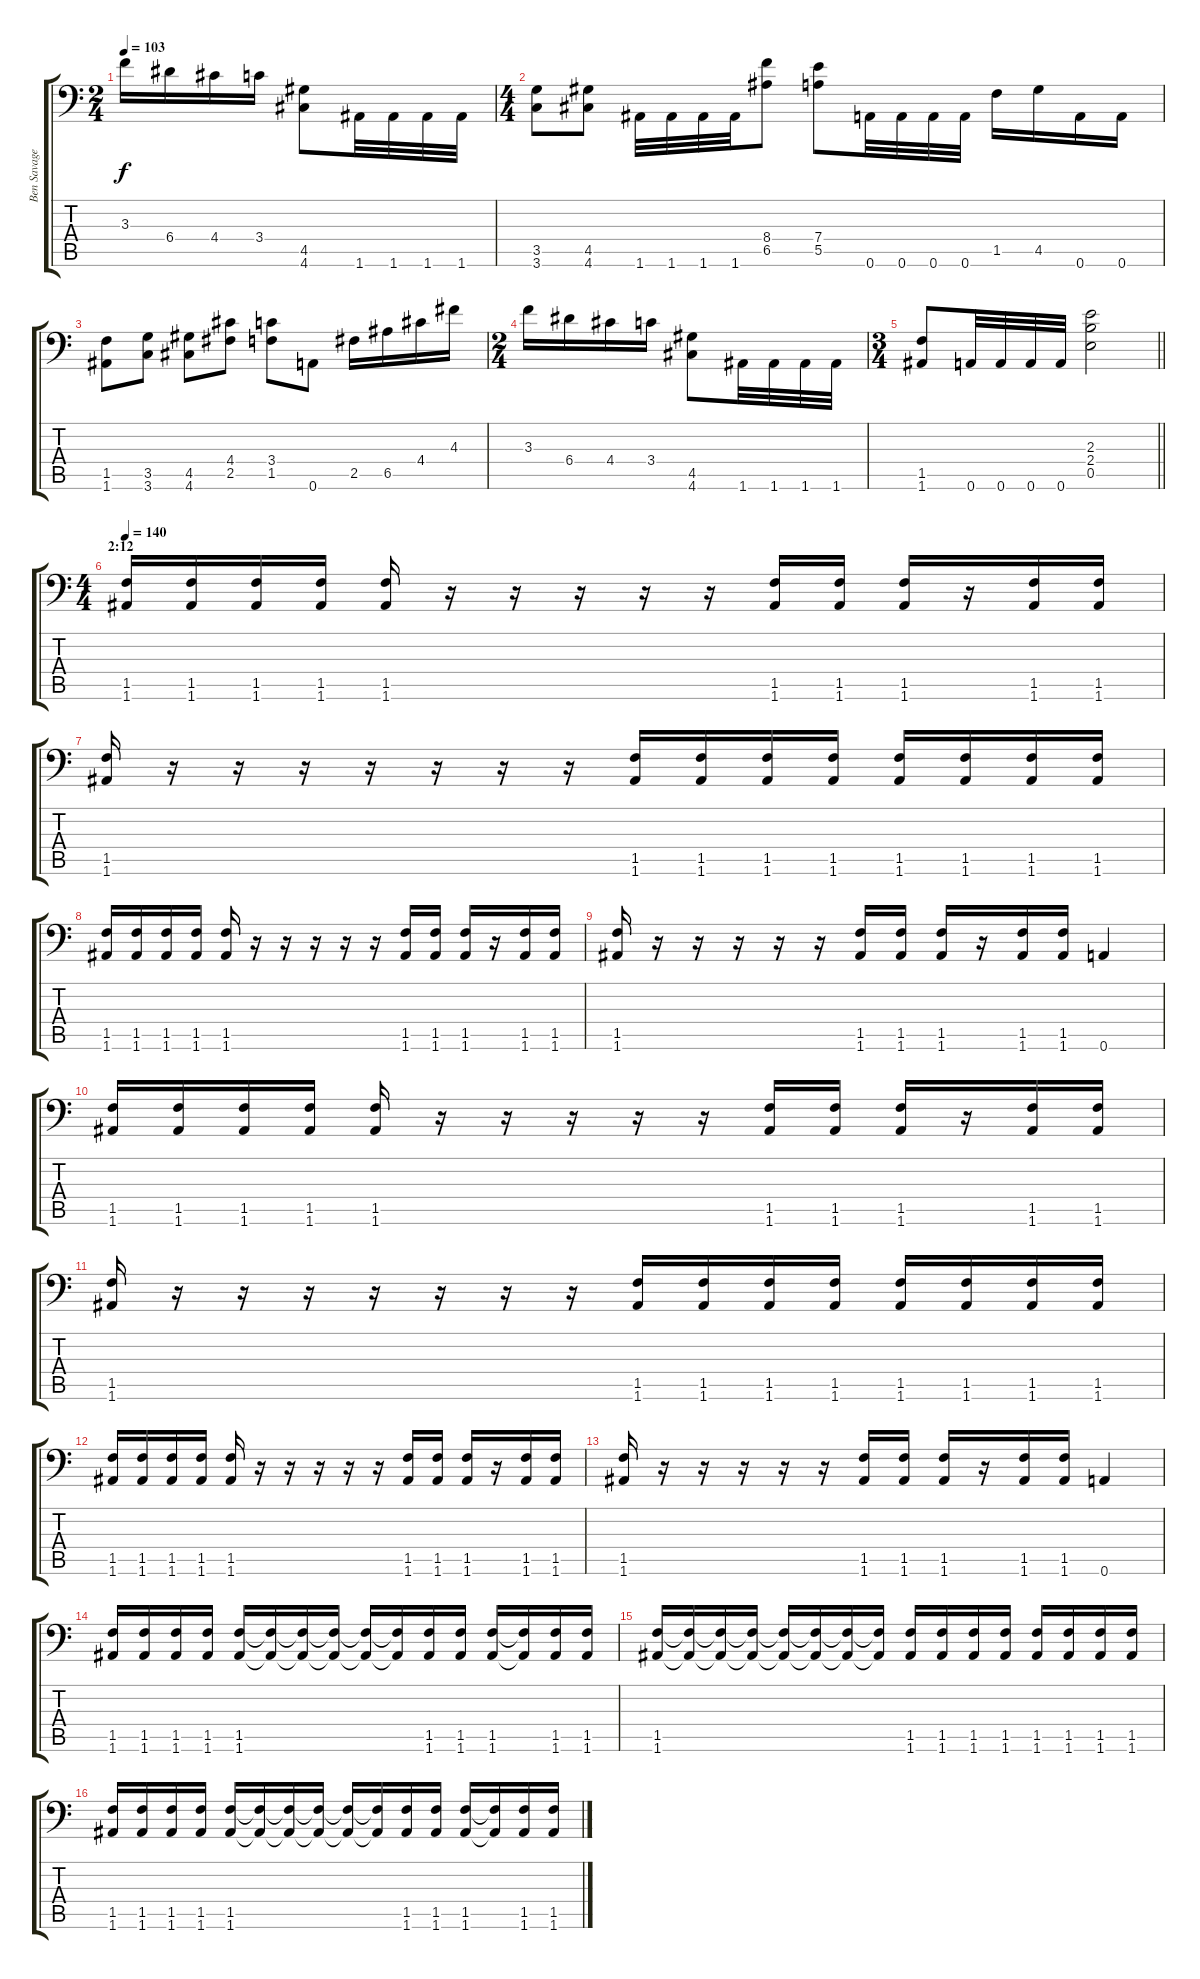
\track ("Ben Savage" "Ben Savage") {instrument distortionguitar}
\staff {score tabs}
\tuning (B3 Gb3 D3 A2 E2 A1) {hide}
\ts (2 4)
\tempo 103
\clef f4
\ks c
3.3.16{dy f} 6.4.16 4.4.16 3.4.16 (4.5 4.6).8 1.6.32 1.6.32 1.6.32 1.6.32 |
\ts (4 4)
(3.5 3.6).8 (4.5 4.6).8 1.6.32 1.6.32 1.6.32 1.6.32 (8.4 6.5).8 (7.4 5.5).8 0.6.32 0.6.32 0.6.32 0.6.32 1.5.16 4.5.16 0.6.16 0.6.16 |
(1.5 1.6).8 (3.5 3.6).8 (4.5 4.6).8 (4.4 2.5).8 (3.4 1.5).8 0.6.8 2.5.16 6.5.16 4.4.16 4.3.16 |
\ts (2 4)
3.3.16 6.4.16 4.4.16 3.4.16 (4.5 4.6).8 1.6.32 1.6.32 1.6.32 1.6.32 |
\ts (3 4)
\barLineRight lightlight
(1.5 1.6).8 0.6.32 0.6.32 0.6.32 0.6.32 (2.3 2.4 0.5).2 |
\ts (4 4)
\section ("" "2:12")
\tempo 123
\tempo 140
(1.5 1.6).16 (1.5 1.6).16 (1.5 1.6).16 (1.5 1.6).16 (1.5 1.6).16 r.16 r.16 r.16 r.16 r.16 (1.5 1.6).16 (1.5 1.6).16 (1.5 1.6).16 r.16 (1.5 1.6).16 (1.5 1.6).16 |
(1.5 1.6).16 r.16 r.16 r.16 r.16 r.16 r.16 r.16 (1.5 1.6).16 (1.5 1.6).16 (1.5 1.6).16 (1.5 1.6).16 (1.5 1.6).16 (1.5 1.6).16 (1.5 1.6).16 (1.5 1.6).16 |
(1.5 1.6).16 (1.5 1.6).16 (1.5 1.6).16 (1.5 1.6).16 (1.5 1.6).16 r.16 r.16 r.16 r.16 r.16 (1.5 1.6).16 (1.5 1.6).16 (1.5 1.6).16 r.16 (1.5 1.6).16 (1.5 1.6).16 |
(1.5 1.6).16 r.16 r.16 r.16 r.16 r.16 (1.5 1.6).16 (1.5 1.6).16 (1.5 1.6).16 r.16 (1.5 1.6).16 (1.5 1.6).16 0.6.4 |
(1.5 1.6).16 (1.5 1.6).16 (1.5 1.6).16 (1.5 1.6).16 (1.5 1.6).16 r.16 r.16 r.16 r.16 r.16 (1.5 1.6).16 (1.5 1.6).16 (1.5 1.6).16 r.16 (1.5 1.6).16 (1.5 1.6).16 |
(1.5 1.6).16 r.16 r.16 r.16 r.16 r.16 r.16 r.16 (1.5 1.6).16 (1.5 1.6).16 (1.5 1.6).16 (1.5 1.6).16 (1.5 1.6).16 (1.5 1.6).16 (1.5 1.6).16 (1.5 1.6).16 |
(1.5 1.6).16 (1.5 1.6).16 (1.5 1.6).16 (1.5 1.6).16 (1.5 1.6).16 r.16 r.16 r.16 r.16 r.16 (1.5 1.6).16 (1.5 1.6).16 (1.5 1.6).16 r.16 (1.5 1.6).16 (1.5 1.6).16 |
(1.5 1.6).16 r.16 r.16 r.16 r.16 r.16 (1.5 1.6).16 (1.5 1.6).16 (1.5 1.6).16 r.16 (1.5 1.6).16 (1.5 1.6).16 0.6.4 |
(1.5 1.6).16 (1.5 1.6).16 (1.5 1.6).16 (1.5 1.6).16 (1.5 1.6).16 (1.5{t} 1.6{t}).16 (1.5{t} 1.6{t}).16 (1.5{t} 1.6{t}).16 (1.5{t} 1.6{t}).16 (1.5{t} 1.6{t}).16 (1.5 1.6).16 (1.5 1.6).16 (1.5 1.6).16 (1.5{t} 1.6{t}).16 (1.5 1.6).16 (1.5 1.6).16 |
(1.5 1.6).16 (1.5{t} 1.6{t}).16 (1.5{t} 1.6{t}).16 (1.5{t} 1.6{t}).16 (1.5{t} 1.6{t}).16 (1.5{t} 1.6{t}).16 (1.5{t} 1.6{t}).16 (1.5{t} 1.6{t}).16 (1.5 1.6).16 (1.5 1.6).16 (1.5 1.6).16 (1.5 1.6).16 (1.5 1.6).16 (1.5 1.6).16 (1.5 1.6).16 (1.5 1.6).16 |
(1.5 1.6).16 (1.5 1.6).16 (1.5 1.6).16 (1.5 1.6).16 (1.5 1.6).16 (1.5{t} 1.6{t}).16 (1.5{t} 1.6{t}).16 (1.5{t} 1.6{t}).16 (1.5{t} 1.6{t}).16 (1.5{t} 1.6{t}).16 (1.5 1.6).16 (1.5 1.6).16 (1.5 1.6).16 (1.5{t} 1.6{t}).16 (1.5 1.6).16 (1.5 1.6).16
